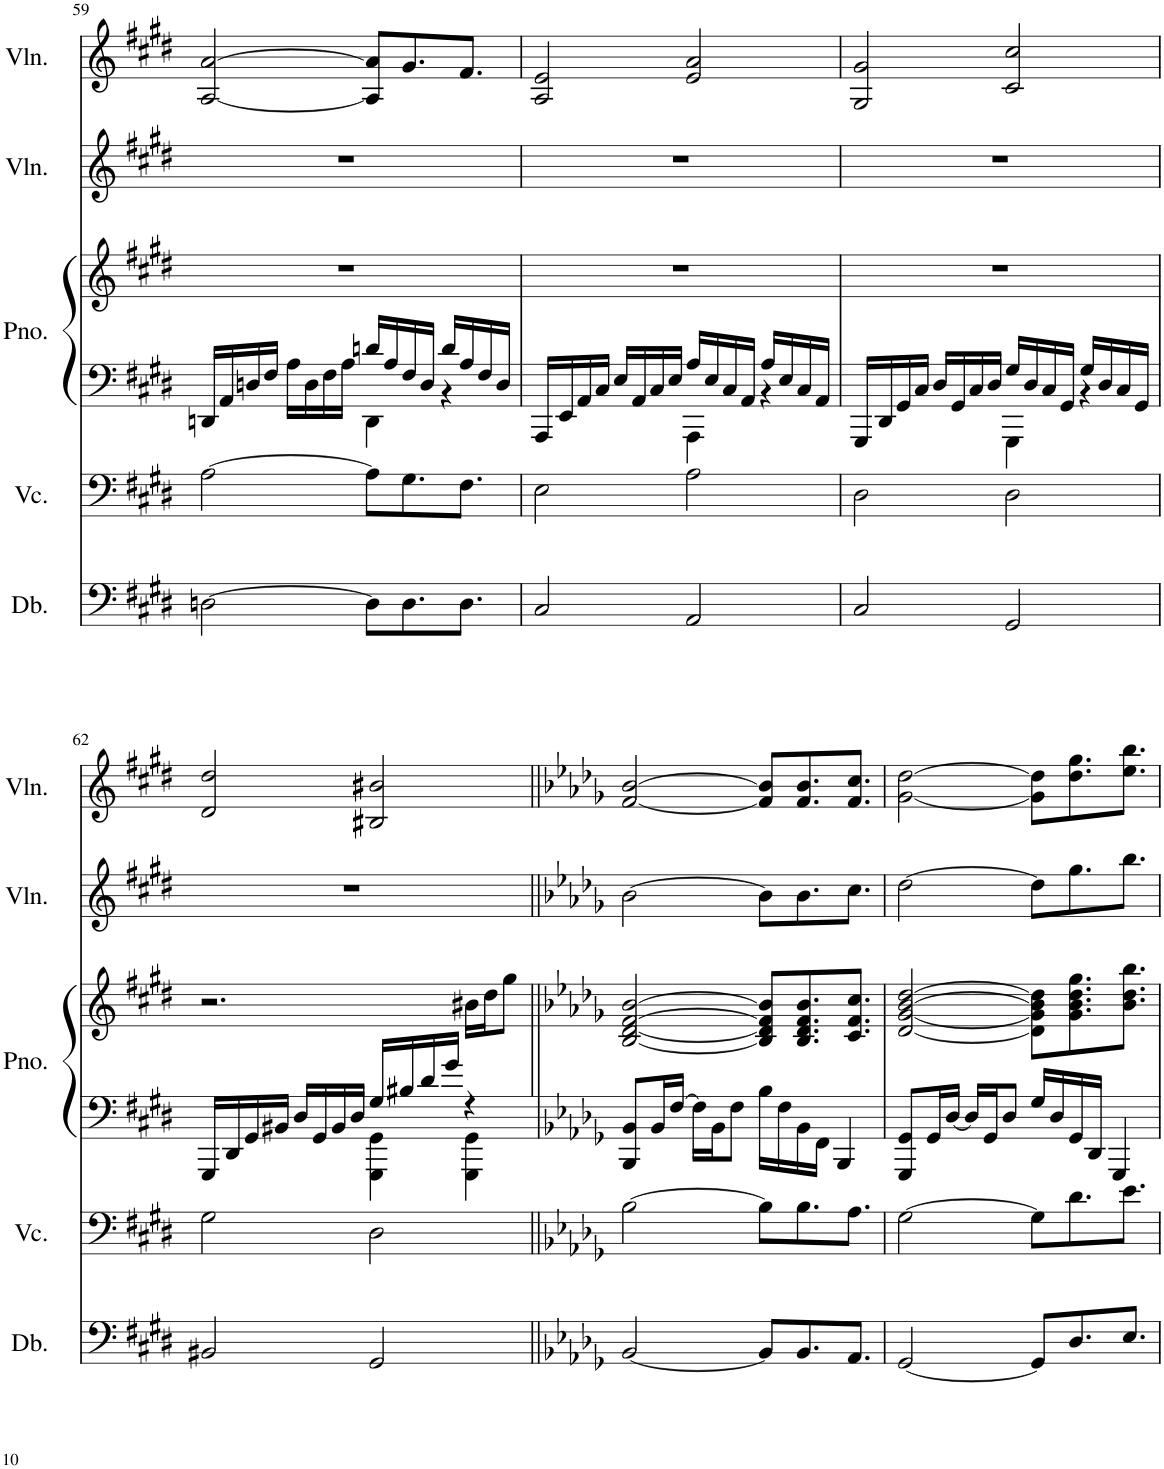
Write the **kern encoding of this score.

**kern	**kern	**kern	**kern	**kern	**kern
*part5	*part4	*part3	*part3	*part2	*part1
*staff6	*staff5	*staff4	*staff3	*staff2	*staff1
*I"Double Bass	*I"Violoncello	*I"Piano	*	*I"Violin	*I"Violin
*I'Db.	*I'Vc.	*I'Pno.	*	*I'Vln.	*I'Vln.
!!LO:PB:g=z
*clefF4	*clefF4	*clefF4	*clefG2	*clefG2	*clefG2
*Trd7c12	*	*	*	*	*
*k[f#c#g#d#]	*k[f#c#g#d#]	*k[f#c#g#d#]	*k[f#c#g#d#]	*k[f#c#g#d#]	*k[f#c#g#d#]
*M4/4	*M4/4	*M4/4	*M4/4	*M4/4	*M4/4
=59	=59	=59	=59	=59	=59
*	*	*^	*	*	*
[2Dn\	[2A\	16DDn/LL	2ryy	1r	1r	[2A/ [2a/
.	.	16AA/	.	.	.	.
.	.	16Dn/	.	.	.	.
.	.	16F#/JJ	.	.	.	.
.	.	16A\LL	.	.	.	.
.	.	16D\	.	.	.	.
.	.	16F#\	.	.	.	.
.	.	16A\JJ	.	.	.	.
8D\L]	8A\L]	16dn/LL	4DD\	.	.	8A/] 8a/]L
.	.	16A/	.	.	.	.
8.D\	8.G#\	16F#/	.	.	.	8.g#/
.	.	16D/JJ	.	.	.	.
.	.	16d/LL	4r	.	.	.
8.D\J	8.F#\J	16A/	.	.	.	8.f#/J
.	.	16F#/	.	.	.	.
.	.	16D/JJ	.	.	.	.
=60	=60	=60	=60	=60	=60	=60
2C#/	2E\	16AAA/LL	2ryy	1r	1r	2A/ 2e/
.	.	16EE/	.	.	.	.
.	.	16AA/	.	.	.	.
.	.	16C#/JJ	.	.	.	.
.	.	16E/LL	.	.	.	.
.	.	16AA/	.	.	.	.
.	.	16C#/	.	.	.	.
.	.	16E/JJ	.	.	.	.
2AA/	2A\	16A/LL	4AAA\	.	.	2e/ 2a/
.	.	16E/	.	.	.	.
.	.	16C#/	.	.	.	.
.	.	16AA/JJ	.	.	.	.
.	.	16A/LL	4r	.	.	.
.	.	16E/	.	.	.	.
.	.	16C#/	.	.	.	.
.	.	16AA/JJ	.	.	.	.
=61	=61	=61	=61	=61	=61	=61
2C#/	2D#\	16GGG#/LL	2ryy	1r	1r	2G#/ 2g#/
.	.	16DD#/	.	.	.	.
.	.	16GG#/	.	.	.	.
.	.	16C#/JJ	.	.	.	.
.	.	16D#/LL	.	.	.	.
.	.	16GG#/	.	.	.	.
.	.	16C#/	.	.	.	.
.	.	16D#/JJ	.	.	.	.
2GG#/	2D#\	16G#/LL	4GGG#\	.	.	2c#/ 2cc#/
.	.	16D#/	.	.	.	.
.	.	16C#/	.	.	.	.
.	.	16GG#/JJ	.	.	.	.
.	.	16G#/LL	4r	.	.	.
.	.	16D#/	.	.	.	.
.	.	16C#/	.	.	.	.
.	.	16GG#/JJ	.	.	.	.
!!LO:LB:g=z
=62	=62	=62	=62	=62	=62	=62
2BB#X/	2G#\	16GGG#/LL	2ryy	2.r	1r	2d#/ 2dd#/
.	.	16DD#/	.	.	.	.
.	.	16GG#/	.	.	.	.
.	.	16BB#X/JJ	.	.	.	.
.	.	16D#/LL	.	.	.	.
.	.	16GG#/	.	.	.	.
.	.	16BB#/	.	.	.	.
.	.	16D#/JJ	.	.	.	.
2GG#/	2D#\	16G#/LL	4GGG#\ 4GG#\	.	.	2B#X/ 2b#X/
.	.	16B#X/	.	.	.	.
.	.	16d#/	.	.	.	.
.	.	16g#/JJ	.	.	.	.
.	.	4r	4GGG#\ 4GG#\	16b#X\LL	.	.
.	.	.	.	16dd#\J	.	.
.	.	.	.	8gg#\J	.	.
*	*	*v	*v	*	*	*
=63||	=63||	=63||	=63||	=63||	=63||
*k[b-e-a-d-g-]	*k[b-e-a-d-g-]	*k[b-e-a-d-g-]	*k[b-e-a-d-g-]	*k[b-e-a-d-g-]	*k[b-e-a-d-g-]
[2BB-/	[2B-\	8BBB-/ 8BB-/L	[2B-/ [2d-/ [2f/ [2b-/	[2b-\	[2f/ [2b-/
.	.	16BB-/L	.	.	.
.	.	[16F/JJ	.	.	.
.	.	16F\LL]	.	.	.
.	.	16BB-\J	.	.	.
.	.	8F\J	.	.	.
8BB-/L]	8B-\L]	16B-\LL	8B-/] 8d-/] 8f/] 8b-/]L	8b-\L]	8f/] 8b-/]L
.	.	16F\	.	.	.
8.BB-/	8.B-\	16BB-\	8.B-/ 8.d-/ 8.f/ 8.b-/	8.b-\	8.f/ 8.b-/
.	.	16FF\JJ	.	.	.
.	.	4BBB-/	.	.	.
8.AA-/J	8.A-\J	.	8.c/ 8.f/ 8.cc/J	8.cc\J	8.f/ 8.cc/J
=64	=64	=64	=64	=64	=64
[2GG-/	[2G-\	8GGG-/ 8GG-/L	[2d-/ [2g-/ [2b-/ [2dd-/	[2dd-\	[2g-\ [2dd-\
.	.	16GG-/L	.	.	.
.	.	[16D-/JJ	.	.	.
.	.	16D-/LL]	.	.	.
.	.	16GG-/J	.	.	.
.	.	8D-/J	.	.	.
8GG-/L]	8G-\L]	16G-/LL	8d-\] 8g-\] 8b-\] 8dd-\]L	8dd-\L]	8g-\] 8dd-\]L
.	.	16D-/	.	.	.
8.D-/	8.d-\	16GG-/	8.g-\ 8.b-\ 8.dd-\ 8.gg-\	8.gg-\	8.dd-\ 8.gg-\
.	.	16DD-/JJ	.	.	.
.	.	4GGG-/	.	.	.
8.E-/J	8.e-\J	.	8.b-\ 8.dd-\ 8.bb-\J	8.bb-\J	8.ee-\ 8.bb-\J
=	=	=	=	=	=
*-	*-	*-	*-	*-	*-
